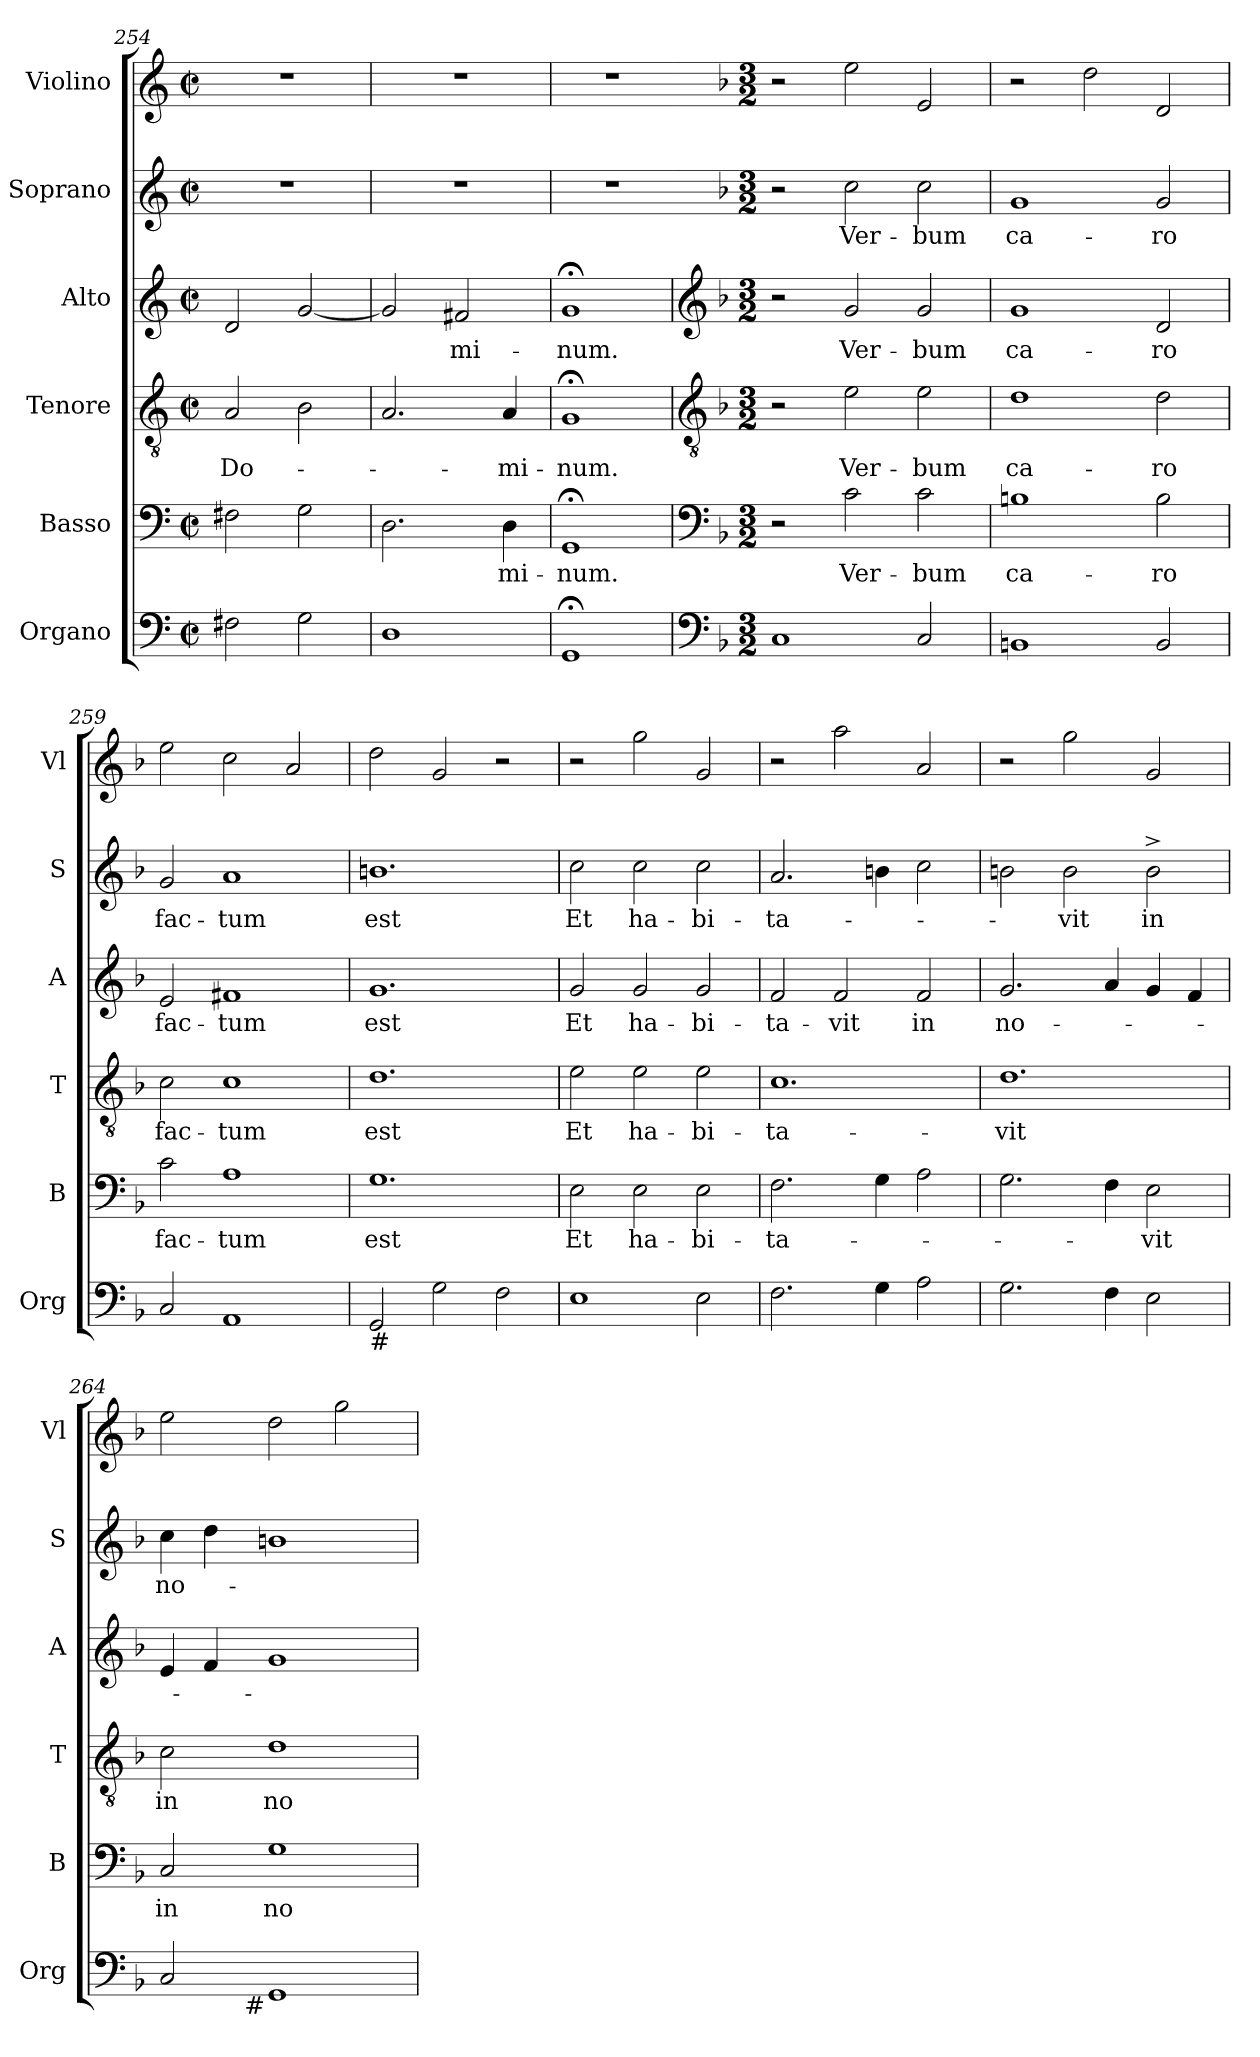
**kern	**kern	**text	**kern	**text	**kern	**text	**kern	**text	**kern
*part6	*part5	*part5	*part4	*part4	*part3	*part3	*part2	*part2	*part1
*staff6	*staff5	*staff5	*staff4	*staff4	*staff3	*staff3	*staff2	*staff2	*staff1
*I"Organo	*I"Basso	*	*I"Tenore	*	*I"Alto	*	*I"Soprano	*	*I"Violino
*I'Org	*I'B	*	*I'T	*	*I'A	*	*I'S	*	*I'Vl
*clefF4	*clefF4	*	*clefGv2	*	*clefG2	*	*clefG2	*	*clefG2
*k[]	*k[]	*	*k[]	*	*k[]	*	*k[]	*	*k[]
*C:	*C:	*	*C:	*	*C:	*	*C:	*	*C:
*M2/2	*M2/2	*	*M2/2	*	*M2/2	*	*M2/2	*	*M2/2
*met(c|)	*met(c|)	*	*met(c|)	*	*met(c|)	*	*met(c|)	*	*met(c|)
=254	=254	=254	=254	=254	=254	=254	=254	=254	=254
!	!	!	!	!LO:LY:b:cj	!	!	!	!	!
2F#X\	2F#X\	.	2A/	Do-	2d/	.	1r	.	1r
2G\	2G\	.	2B\	.	[<2g/	.	.	.	.
=255	=255	=255	=255	=255	=255	=255	=255	=255	=255
1D<	2.D\	.	2.A/	.	2g/]	.	1r	.	1r
!	!	!	!	!	!	!LO:LY:b:cj	!	!	!
.	.	.	.	.	2f#X/	-mi-	.	.	.
!	!	!LO:LY:b:cj	!	!LO:LY:b:cj	!	!	!	!	!
.	4D\	-mi-	4A/	-mi-	.	.	.	.	.
=256	=256	=256	=256	=256	=256	=256	=256	=256	=256
!	!	!LO:LY:b:cj	!	!LO:LY:b:cj	!	!LO:LY:b:cj	!	!	!
1GG;<	1GG;<	-num.	1G;<	-num.	1g;<	-num.	1r	.	1r
!!LO:PB:g=z
=257	=257	=257	=257	=257	=257!	=257	=257	=257	=257
*clefF4	*clefF4	*	*clefGv2	*	*clefG2	*	*	*	*
*k[b-]	*k[b-]	*	*k[b-]	*	*k[b-]	*	*k[b-]	*	*k[b-]
*F:	*F:	*	*F:	*	*F:	*	*F:	*	*F:
*M3/2	*M3/2	*	*M3/2	*	*M3/2	*	*M3/2	*	*M3/2
1C	2r	.	2r	.	2r	.	2r	.	2r
!	!	!LO:LY:b:cj	!	!LO:LY:b:cj	!	!LO:LY:b:cj	!	!LO:LY:b:cj	!
.	2c\	Ver-	2e\	Ver-	2g/	Ver-	2cc\	Ver-	2ee\
!	!	!LO:LY:b:cj	!	!LO:LY:b:cj	!	!LO:LY:b:cj	!	!LO:LY:b:cj	!
2C/	2c\	-bum	2e\	-bum	2g/	-bum	2cc\	-bum	2e/
=258	=258	=258	=258	=258	=258	=258	=258	=258	=258
!	!	!LO:LY:b:cj	!	!LO:LY:b:cj	!	!LO:LY:b:cj	!	!LO:LY:b:cj	!
1BBn<	1Bn	ca-	1d	ca-	1g	ca-	1g	ca-	2r
.	.	.	.	.	.	.	.	.	2dd\
!	!	!LO:LY:b:cj	!	!LO:LY:b:cj	!	!LO:LY:b:cj	!	!LO:LY:b:cj	!
2BB/	2B\	-ro	2d\	-ro	2d/	-ro	2g/	-ro	2d/
=259	=259	=259	=259	=259	=259	=259	=259	=259	=259
!	!	!LO:LY:b:cj	!	!LO:LY:b:cj	!	!LO:LY:b:cj	!	!LO:LY:b:cj	!
2C/	2c\	fac-	2c\	fac-	2e/	fac-	2g/	fac-	2ee\
!	!	!LO:LY:b:cj	!	!LO:LY:b:cj	!	!LO:LY:b:cj	!	!LO:LY:b:cj	!
1AA	1A	-tum	1c	-tum	1f#X	-tum	1a	-tum	2cc\
.	.	.	.	.	.	.	.	.	2a/
=260	=260	=260	=260	=260	=260	=260	=260	=260	=260
!LO:TX:b:t=#	!	!	!	!	!	!	!	!	!
!	!	!LO:LY:b:cj	!	!LO:LY:b:cj	!	!LO:LY:b:cj	!	!LO:LY:b:cj	!
2GG/	1.G	est	1.d	est	1.g	est	1.bn	est	2dd\
2G\	.	.	.	.	.	.	.	.	2g/
2F\	.	.	.	.	.	.	.	.	2r
=261	=261	=261	=261	=261	=261	=261	=261	=261	=261
!	!	!LO:LY:b:cj	!	!LO:LY:b:cj	!	!LO:LY:b:cj	!	!LO:LY:b:cj	!
1E<	2E\	Et	2e\	Et	2g/	Et	2cc\	Et	2r
!	!	!LO:LY:b:cj	!	!LO:LY:b:cj	!	!LO:LY:b:cj	!	!LO:LY:b:cj	!
.	2E\	ha-	2e\	ha-	2g/	ha-	2cc\	ha-	2gg\
!	!	!LO:LY:b:cj	!	!LO:LY:b:cj	!	!LO:LY:b:cj	!	!LO:LY:b:cj	!
2E\	2E\	-bi-	2e\	-bi-	2g/	-bi-	2cc\	-bi-	2g/
=262	=262	=262	=262	=262	=262	=262	=262	=262	=262
!	!	!LO:LY:b:cj	!	!LO:LY:b:cj	!	!LO:LY:b:cj	!	!LO:LY:b:cj	!
2.F\	2.F\	-ta-	1.c	-ta-	2f/	-ta-	2.a/	-ta-	2r
!	!	!	!	!	!	!LO:LY:b:cj	!	!	!
.	.	.	.	.	2f/	-vit	.	.	2aa\
4G\	4G\	.	.	.	.	.	4bn\	.	.
!	!	!	!	!	!	!LO:LY:b:cj	!	!	!
2A\	2A\	.	.	.	2f/	in	2cc\	.	2a/
!!LO:LB:g=z
=263	=263	=263	=263	=263	=263	=263	=263	=263	=263
!	!	!	!	!LO:LY:b:cj	!	!LO:LY:b:cj	!	!	!
2.G\	2.G\	.	1.d	-vit	2.g/	no-	2bn\	.	2r
!	!	!	!	!	!	!	!	!LO:LY:b:cj	!
.	.	.	.	.	.	.	2b\	-vit	2gg\
4F\	4F\	.	.	.	4a/	.	.	.	.
!	!	!LO:LY:b:cj	!	!	!	!	!	!LO:LY:b:cj	!
2E\	2E\	-vit	.	.	4g/	.	2b^<\	in	2g/
.	.	.	.	.	4f/	.	.	.	.
=264	=264	=264	=264	=264	=264	=264	=264	=264	=264
!	!	!LO:LY:b:cj	!	!LO:LY:b:cj	!	!	!	!LO:LY:b:cj	!
*^	*	*	*	*	*	*	*	*	*
2C/	4ryy	2C/	in	2c\	in	4e/	.	4cc\	no-	2ee\
.	8ryy	.	.	.	.	4f/	.	4dd\	.	.
.	32ryy	.	.	.	.	.	.	.	.	.
!	!LO:TX:b:t=#	!	!	!	!	!	!	!	!	!
.	1ryy	.	.	.	.	.	.	.	.	.
!	!	!	!LO:LY:b:cj	!	!LO:LY:b:cj	!	!	!	!	!
1GG	.	1G	no-	1d	no-	1g	.	1bn	.	2dd\
.	.	.	.	.	.	.	.	.	.	2gg\
.	16.ryy	.	.	.	.	.	.	.	.	.
*v	*v	*	*	*	*	*	*	*	*	*
=	=	=	=	=	=	=	=	=	=
*-	*-	*-	*-	*-	*-	*-	*-	*-	*-
